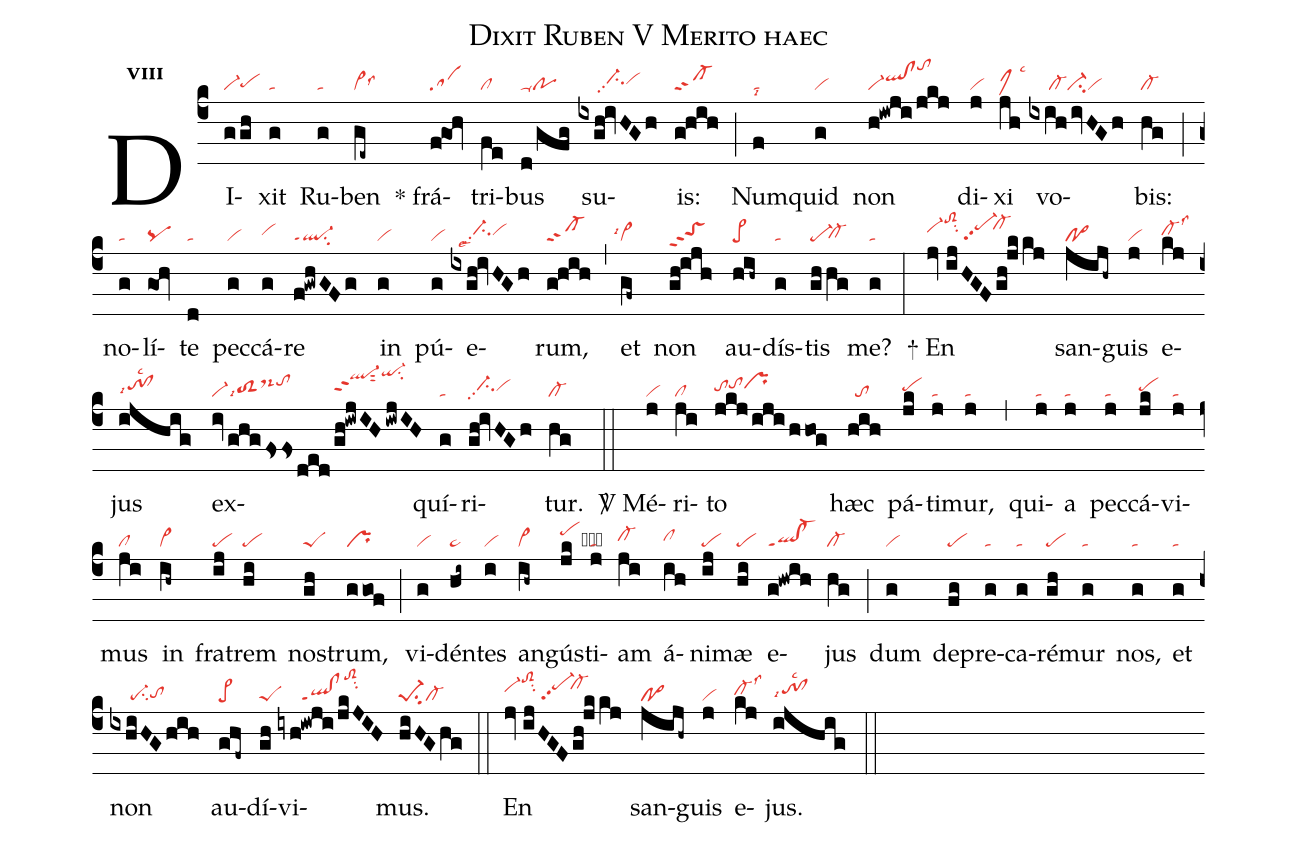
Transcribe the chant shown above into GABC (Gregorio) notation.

name:Dixit Ruben V Merito haec;
office-part:re;
mode:8;
nabc-lines:1;
%%
initial-style: 1;
name: Dixit Ruben fratribus suis;
mode: 8;
office-part: Responsorium;
annotation: Resp.;
annotation: viii;
nabc-lines:1;
%%
(c4) DI(ggh|vi-pehg)xit(g|ta) Ru(g|ta)ben(ge~|vi>lss6) <sp>*</sp> frá(f!goh|sa)tri(fe|cl)bus(d/gfg|ta-po) su(ixgh!ivHGh|///////ci-hhpp2vihh)is:(g!hih|sf-) (;) Num(f|talsi8)quid(g|vi) non(h!iwji/jkj|vi-qlhi!clhitohm) di(j|vi)xi(jh|clMhilsc3) vo(ixih/ivHGh|/////cl-ci-vi)bis:(hg|cl-) (;) no(g|ta)lí(goh|pq)te(d|ta) pec(g|vi)cá(g|vihh)re(f!gwhGFg|ql-ppt1su2) in(g|vi) pú(g|vi)e(ixgh!ivHGh|//ci-hhpp2lse7vihh)rum,(g!hih|sf-) (,) et(gf~|``vi>lsi4) non(gh!ijh|toShhppt2) au(hih~|pe>)dís(g|ta)tis(ghhg|pe-`cl-hg) me?(g|ta) (:)
<sp>+</sp> En(jv//ijHGF/gh@jkkj|vi-hitoS2hlsu2/pe-hjpp2`cl-hj) san(jijh~|po>)guis(j|vi) e(kj|cl-hhlss3)jus(ijhig|tohh!clhhlsi7lsc2) ex(ivghgfssded|vi-toS2hglsi7ds-hjtohj|gh!iwjIH/iwjIH|ql-hlppt2sut2qi-hmsu2)quí(g|ta)ri(gh!ivHGh|//ci-hhpp2vihh)tur.(hg|cl-) (::)

<sp>V/</sp> Mé(j|vi)ri(ji|cl)to(jkj/iji/hhog|tohhtohiprhi) hæc(hih|//to) pá(jk|pehh)ti(j|ta)mur,(j|ta) (,) qui(j|ta)a(j|ta) pec(j|ta)cá(jk|pehh)vi(j|ta)mus(ji|cl) in(ih~|vi>) fra(ij|pe)trem(hi|pe) nos(gh|peS)trum,(ggof|pr) (;) vi(g|vi)dén(hi~|ta>)tes(i|vi) an(ih~|vi>)gús(jk|pehjh)ti(j|ta)am(ji|cl-hh) á(ih|clhh)ni(ij|pe)mæ(hi|pe) e(g!hwih|ql!cl-ppt1)jus(hg|cl-) (;) dum(g|vi) de(fg|pe)pre(g|ta)ca(g|ta)ré(gh|pe)mur(g|ta) nos,(g|ta) et(g|ta) non(ixhiHG/hih|/////pe-su2tohg) au(ghf~|pe>)dí(gh|peS)vi(iyh!iowji/jkJIH|//////ql!clppt1toS2hmsu2)mus.(hiHGhg|pe-1su2cl-) (::)
En(jv//ijHGF/gh@jkkj|vi-hitoS2hlsu2/pe-hjpp2`cl-hj) san(jijh~|po>)guis(j|vi) e(kj|cl-hhlss3)jus.(ijhig|tohh!clhhlsi7lsc2) (::)
